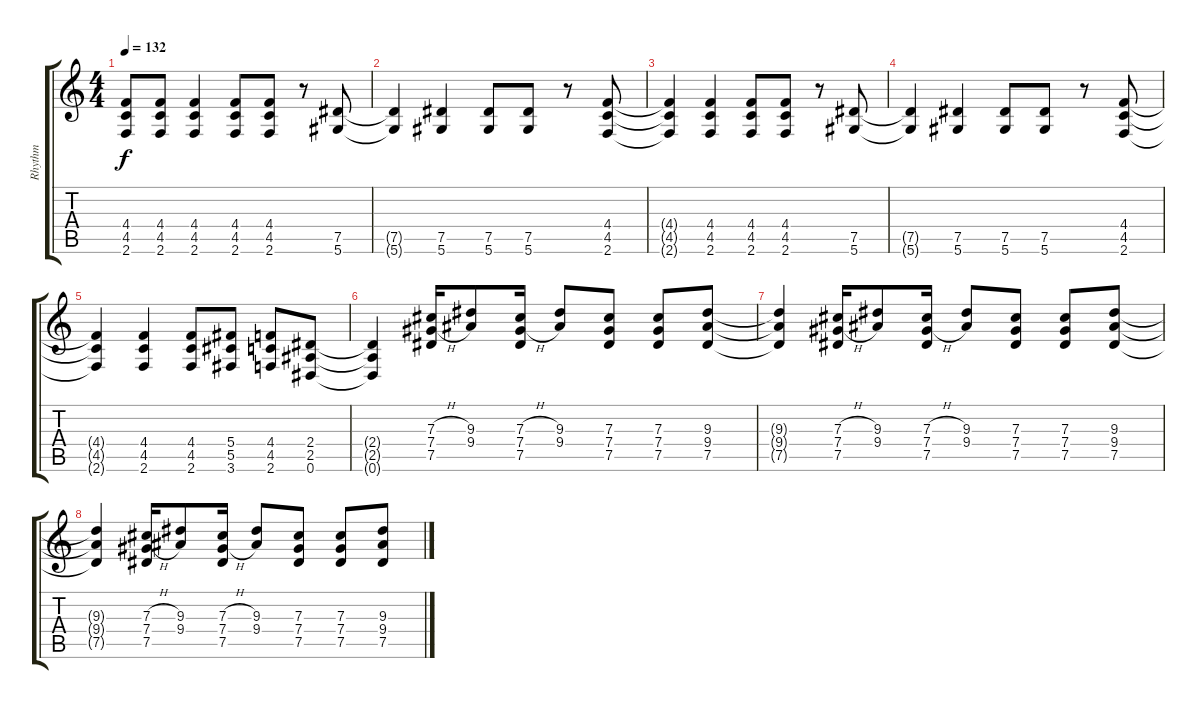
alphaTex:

\track ("Rhythm" "Rhythm") {instrument distortionguitar}
\staff {score tabs}
\tuning (Eb4 Bb3 Gb3 Db3 Ab2 Eb2) {hide}
\ts (4 4)
\tempo 132
\clef g2
\ks c
(4.4{t} 4.5{t} 2.6{t}).8{dy f} (4.4 4.5 2.6).8 (4.4 4.5 2.6).4 (4.4 4.5 2.6).8 (4.4 4.5 2.6).8 r.8 (7.5 5.6).8 |
(7.5{t} 5.6{t}).4 (7.5 5.6).4 (7.5 5.6).8 (7.5 5.6).8 r.8 (4.4 4.5 2.6).8 |
(4.4{t} 4.5{t} 2.6{t}).4 (4.4 4.5 2.6).4 (4.4 4.5 2.6).8 (4.4 4.5 2.6).8 r.8 (7.5 5.6).8 |
(7.5{t} 5.6{t}).4 (7.5 5.6).4 (7.5 5.6).8 (7.5 5.6).8 r.8 (4.4 4.5 2.6).8 |
(4.4{t} 4.5{t} 2.6{t}).4 (4.4 4.5 2.6).4 (4.4 4.5 2.6).8 (5.4 5.5 3.6).8 (4.4 4.5 2.6).8 (2.4 2.5 0.6).8 |
(2.4{t} 2.5{t} 0.6{t}).4 (7.3{h} 7.4{h} 7.5).16 (9.3 9.4).8 (7.3{h} 7.4{h} 7.5).16 (9.3 9.4).8 (7.3 7.4 7.5).8 (7.3 7.4 7.5).8 (9.3 9.4 7.5).8 |
(9.3{t} 9.4{t} 7.5{t}).4 (7.3{h} 7.4{h} 7.5).16 (9.3 9.4).8 (7.3{h} 7.4{h} 7.5).16 (9.3 9.4).8 (7.3 7.4 7.5).8 (7.3 7.4 7.5).8 (9.3 9.4 7.5).8 |
(9.3{t} 9.4{t} 7.5{t}).4 (7.3{h} 7.4{h} 7.5).16 (9.3 9.4).8 (7.3{h} 7.4{h} 7.5).16 (9.3 9.4).8 (7.3 7.4 7.5).8 (7.3 7.4 7.5).8 (9.3 9.4 7.5).8
